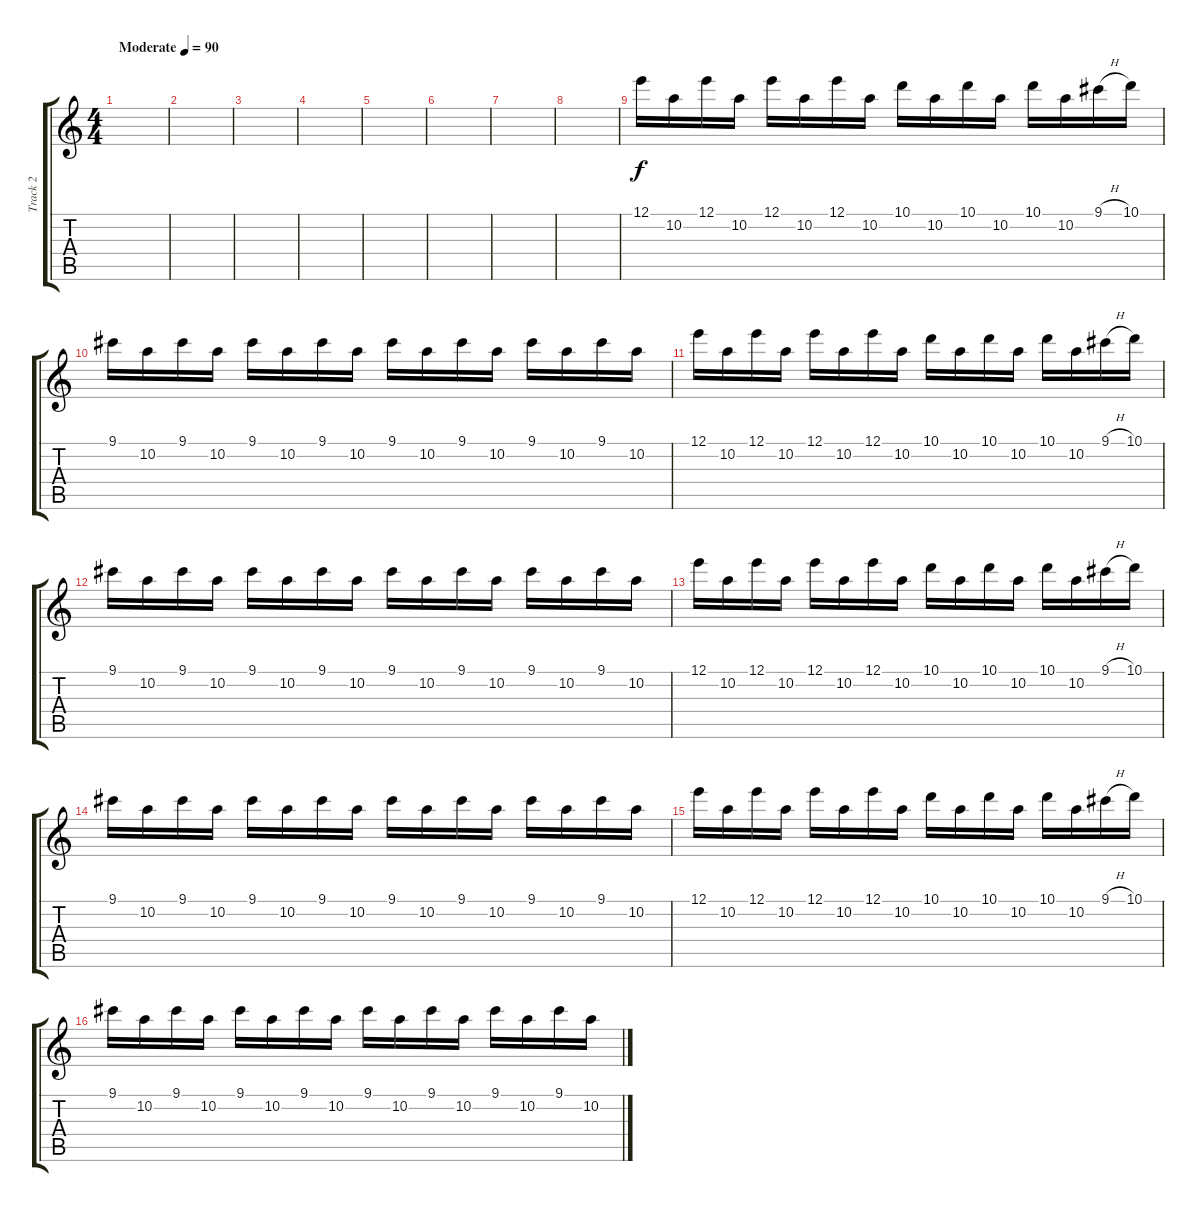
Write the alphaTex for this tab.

\track ("Track 2" "Track 2") {instrument electricguitarclean}
\staff {score tabs}
\tuning (E4 B3 G3 D3 A2 D2) {hide}
\ts (4 4)
\tempo (90 "Moderate")
\clef g2
\ks c
|
|
|
|
|
|
|
|
12.1.16 10.2.16 12.1.16 10.2.16 12.1.16 10.2.16 12.1.16 10.2.16 10.1.16 10.2.16 10.1.16 10.2.16 10.1.16 10.2.16 9.1{h}.16 10.1.16 |
9.1.16 10.2.16 9.1.16 10.2.16 9.1.16 10.2.16 9.1.16 10.2.16 9.1.16 10.2.16 9.1.16 10.2.16 9.1.16 10.2.16 9.1.16 10.2.16 |
12.1.16 10.2.16 12.1.16 10.2.16 12.1.16 10.2.16 12.1.16 10.2.16 10.1.16 10.2.16 10.1.16 10.2.16 10.1.16 10.2.16 9.1{h}.16 10.1.16 |
9.1.16 10.2.16 9.1.16 10.2.16 9.1.16 10.2.16 9.1.16 10.2.16 9.1.16 10.2.16 9.1.16 10.2.16 9.1.16 10.2.16 9.1.16 10.2.16 |
12.1.16 10.2.16 12.1.16 10.2.16 12.1.16 10.2.16 12.1.16 10.2.16 10.1.16 10.2.16 10.1.16 10.2.16 10.1.16 10.2.16 9.1{h}.16 10.1.16 |
9.1.16 10.2.16 9.1.16 10.2.16 9.1.16 10.2.16 9.1.16 10.2.16 9.1.16 10.2.16 9.1.16 10.2.16 9.1.16 10.2.16 9.1.16 10.2.16 |
12.1.16 10.2.16 12.1.16 10.2.16 12.1.16 10.2.16 12.1.16 10.2.16 10.1.16 10.2.16 10.1.16 10.2.16 10.1.16 10.2.16 9.1{h}.16 10.1.16 |
9.1.16 10.2.16 9.1.16 10.2.16 9.1.16 10.2.16 9.1.16 10.2.16 9.1.16 10.2.16 9.1.16 10.2.16 9.1.16 10.2.16 9.1.16 10.2.16
